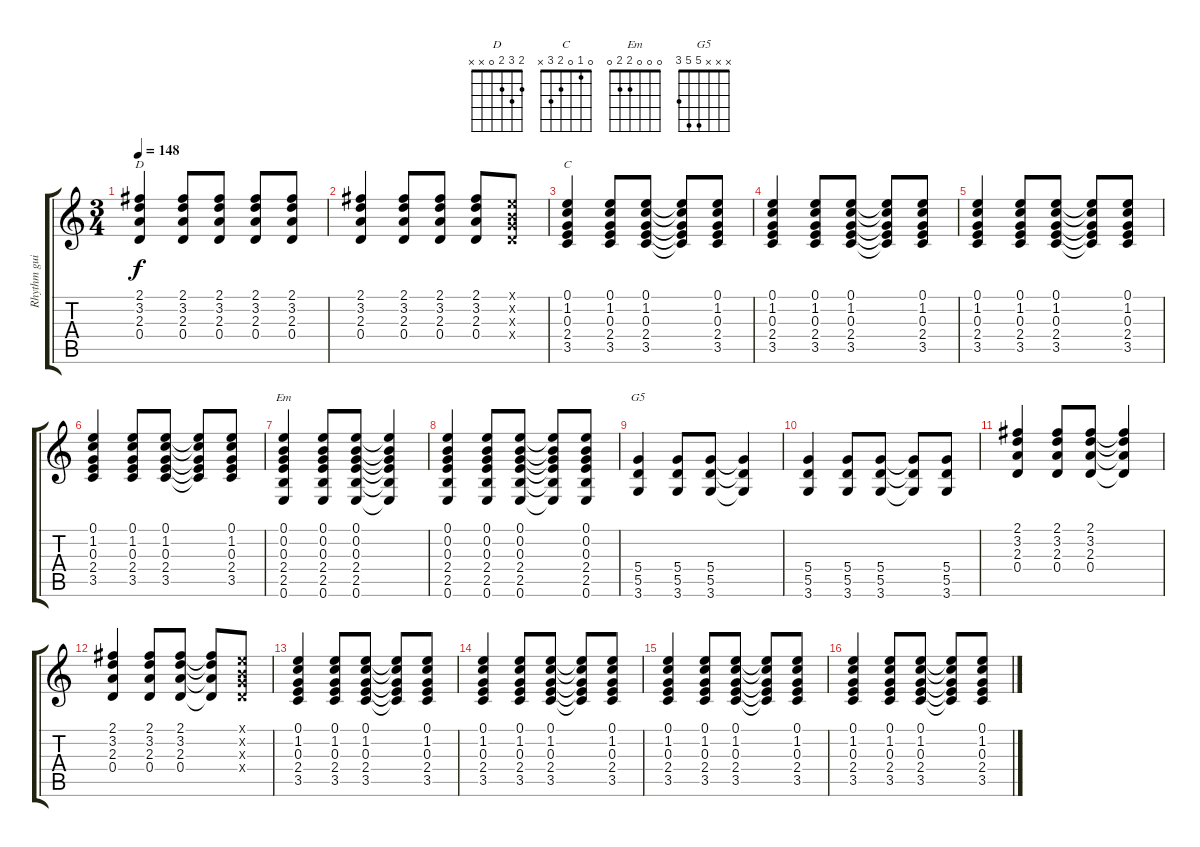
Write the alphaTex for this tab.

\track ("Rhythm guitar 2" "Rhythm gui") {instrument electricguitarclean}
\staff {score tabs}
\tuning (E4 B3 G3 D3 A2 E2) {hide}
\chord ("D" 2 3 2 0 x x)
\chord ("C" 0 1 0 2 3 x)
\chord ("Em" 0 0 0 2 2 0)
\chord ("G5" x x x 5 5 3)
\ts (3 4)
\tempo 148
\clef g2
\ks c
(2.1 3.2 2.3 0.4).4{ch "D" dy f} (2.1 3.2 2.3 0.4).8 (2.1 3.2 2.3 0.4).8 (2.1 3.2 2.3 0.4).8 (2.1 3.2 2.3 0.4).8 |
(2.1 3.2 2.3 0.4).4 (2.1 3.2 2.3 0.4).8 (2.1 3.2 2.3 0.4).8 (2.1 3.2 2.3 0.4).8 (0.1{x} 0.2{x} 0.3{x} 0.4{x}).8 |
(0.1 1.2 0.3 2.4 3.5).4{ch "C"} (0.1 1.2 0.3 2.4 3.5).8 (0.1 1.2 0.3 2.4 3.5).8 (0.1{t} 1.2{t} 0.3{t} 2.4{t} 3.5{t}).8 (0.1 1.2 0.3 2.4 3.5).8 |
(0.1 1.2 0.3 2.4 3.5).4 (0.1 1.2 0.3 2.4 3.5).8 (0.1 1.2 0.3 2.4 3.5).8 (0.1{t} 1.2{t} 0.3{t} 2.4{t} 3.5{t}).8 (0.1 1.2 0.3 2.4 3.5).8 |
(0.1 1.2 0.3 2.4 3.5).4 (0.1 1.2 0.3 2.4 3.5).8 (0.1 1.2 0.3 2.4 3.5).8 (0.1{t} 1.2{t} 0.3{t} 2.4{t} 3.5{t}).8 (0.1 1.2 0.3 2.4 3.5).8 |
(0.1 1.2 0.3 2.4 3.5).4 (0.1 1.2 0.3 2.4 3.5).8 (0.1 1.2 0.3 2.4 3.5).8 (0.1{t} 1.2{t} 0.3{t} 2.4{t} 3.5{t}).8 (0.1 1.2 0.3 2.4 3.5).8 |
(0.1 0.2 0.3 2.4 2.5 0.6).4{ch "Em"} (0.1 0.2 0.3 2.4 2.5 0.6).8 (0.1 0.2 0.3 2.4 2.5 0.6).8 (0.1{t} 0.2{t} 0.3{t} 2.4{t} 2.5{t} 0.6{t}).4 |
(0.1 0.2 0.3 2.4 2.5 0.6).4 (0.1 0.2 0.3 2.4 2.5 0.6).8 (0.1 0.2 0.3 2.4 2.5 0.6).8 (0.1{t} 0.2{t} 0.3{t} 2.4{t} 2.5{t} 0.6{t}).8 (0.1 0.2 0.3 2.4 2.5 0.6).8 |
(5.4 5.5 3.6).4{ch "G5"} (5.4 5.5 3.6).8 (5.4 5.5 3.6).8 (5.4{t} 5.5{t} 3.6{t}).4 |
(5.4 5.5 3.6).4 (5.4 5.5 3.6).8 (5.4 5.5 3.6).8 (5.4{t} 5.5{t} 3.6{t}).8 (5.4 5.5 3.6).8 |
(2.1 3.2 2.3 0.4).4 (2.1 3.2 2.3 0.4).8 (2.1 3.2 2.3 0.4).8 (2.1{t} 3.2{t} 2.3{t} 0.4{t}).4 |
(2.1 3.2 2.3 0.4).4 (2.1 3.2 2.3 0.4).8 (2.1 3.2 2.3 0.4).8 (2.1{t} 3.2{t} 2.3{t} 0.4{t}).8 (0.1{x} 0.2{x} 0.3{x} 0.4{x}).8 |
(0.1 1.2 0.3 2.4 3.5).4 (0.1 1.2 0.3 2.4 3.5).8 (0.1 1.2 0.3 2.4 3.5).8 (0.1{t} 1.2{t} 0.3{t} 2.4{t} 3.5{t}).8 (0.1 1.2 0.3 2.4 3.5).8 |
(0.1 1.2 0.3 2.4 3.5).4 (0.1 1.2 0.3 2.4 3.5).8 (0.1 1.2 0.3 2.4 3.5).8 (0.1{t} 1.2{t} 0.3{t} 2.4{t} 3.5{t}).8 (0.1 1.2 0.3 2.4 3.5).8 |
(0.1 1.2 0.3 2.4 3.5).4 (0.1 1.2 0.3 2.4 3.5).8 (0.1 1.2 0.3 2.4 3.5).8 (0.1{t} 1.2{t} 0.3{t} 2.4{t} 3.5{t}).8 (0.1 1.2 0.3 2.4 3.5).8 |
(0.1 1.2 0.3 2.4 3.5).4 (0.1 1.2 0.3 2.4 3.5).8 (0.1 1.2 0.3 2.4 3.5).8 (0.1{t} 1.2{t} 0.3{t} 2.4{t} 3.5{t}).8 (0.1 1.2 0.3 2.4 3.5).8
